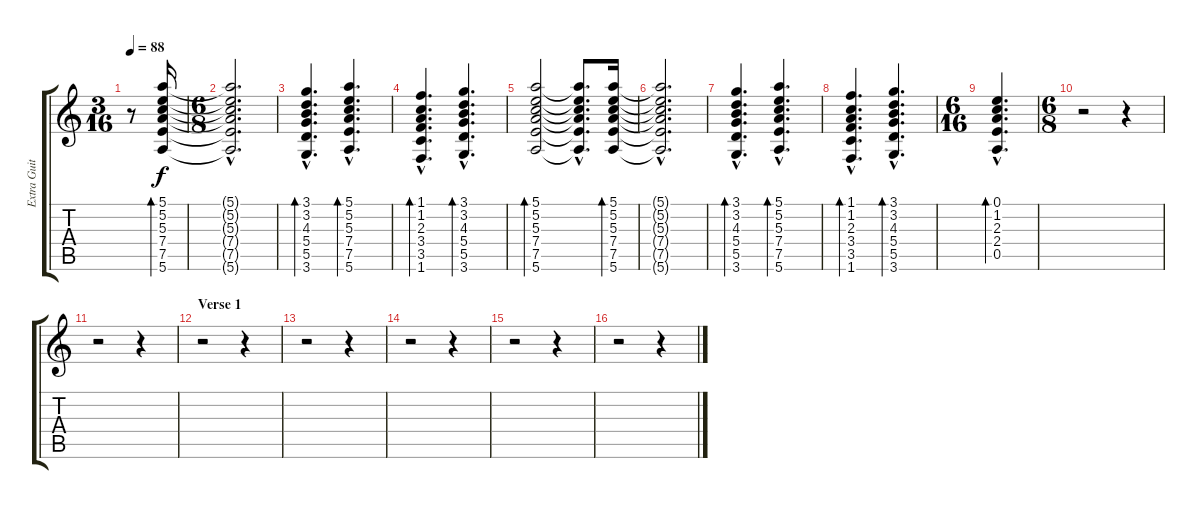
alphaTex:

\track ("Extra Guitar" "Extra Guit") {instrument acousticguitarsteel}
\staff {score tabs}
\tuning (E4 B3 G3 D3 A2 E2) {hide}
\ts (3 16)
\tempo 88
\clef g2
\ks c
r.8{dy f instrument acousticguitarsteel} (5.1 5.2 5.3 7.4 7.5 5.6).16{bd 480} |
\ts (6 8)
(5.1{hac t} 5.2{hac t} 5.3{hac t} 7.4{hac t} 7.5{hac t} 5.6{hac t}).2{d volume 12} |
(3.1{hac} 3.2{hac} 4.3{hac} 5.4{hac} 5.5{hac} 3.6{hac}).4{d bd 30} (5.1{hac} 5.2{hac} 5.3{hac} 7.4{hac} 7.5{hac} 5.6{hac}).4{d bd 30} |
(1.1{hac} 1.2{hac} 2.3{hac} 3.4{hac} 3.5{hac} 1.6{hac}).4{d bd 30} (3.1{hac} 3.2{hac} 4.3{hac} 5.4{hac} 5.5{hac} 3.6{hac}).4{d bd 30} |
(5.1 5.2 5.3 7.4 7.5 5.6).2{bd 30} (5.1{hac t} 5.2{hac t} 5.3{hac t} 7.4{hac t} 7.5{hac t} 5.6{hac t}).8{d} (5.1 5.2 5.3 7.4 7.5 5.6).16{bd 480} |
(5.1{hac t} 5.2{hac t} 5.3{hac t} 7.4{hac t} 7.5{hac t} 5.6{hac t}).2{d} |
(3.1{hac} 3.2{hac} 4.3{hac} 5.4{hac} 5.5{hac} 3.6{hac}).4{d bd 30} (5.1{hac} 5.2{hac} 5.3{hac} 7.4{hac} 7.5{hac} 5.6{hac}).4{d bd 30} |
(1.1{hac} 1.2{hac} 2.3{hac} 3.4{hac} 3.5{hac} 1.6{hac}).4{d bd 30} (3.1{hac} 3.2{hac} 4.3{hac} 5.4{hac} 5.5{hac} 3.6{hac}).4{d bd 30} |
\ts (6 16)
(0.1{hac} 1.2{hac} 2.3{hac} 2.4{hac} 0.5{hac}).4{d bd 30} |
\ts (6 8)
r.2 r.4 |
r.2 r.4 |
\section ("" "Verse 1")
r.2 r.4 |
r.2 r.4 |
r.2 r.4 |
r.2 r.4 |
r.2 r.4
